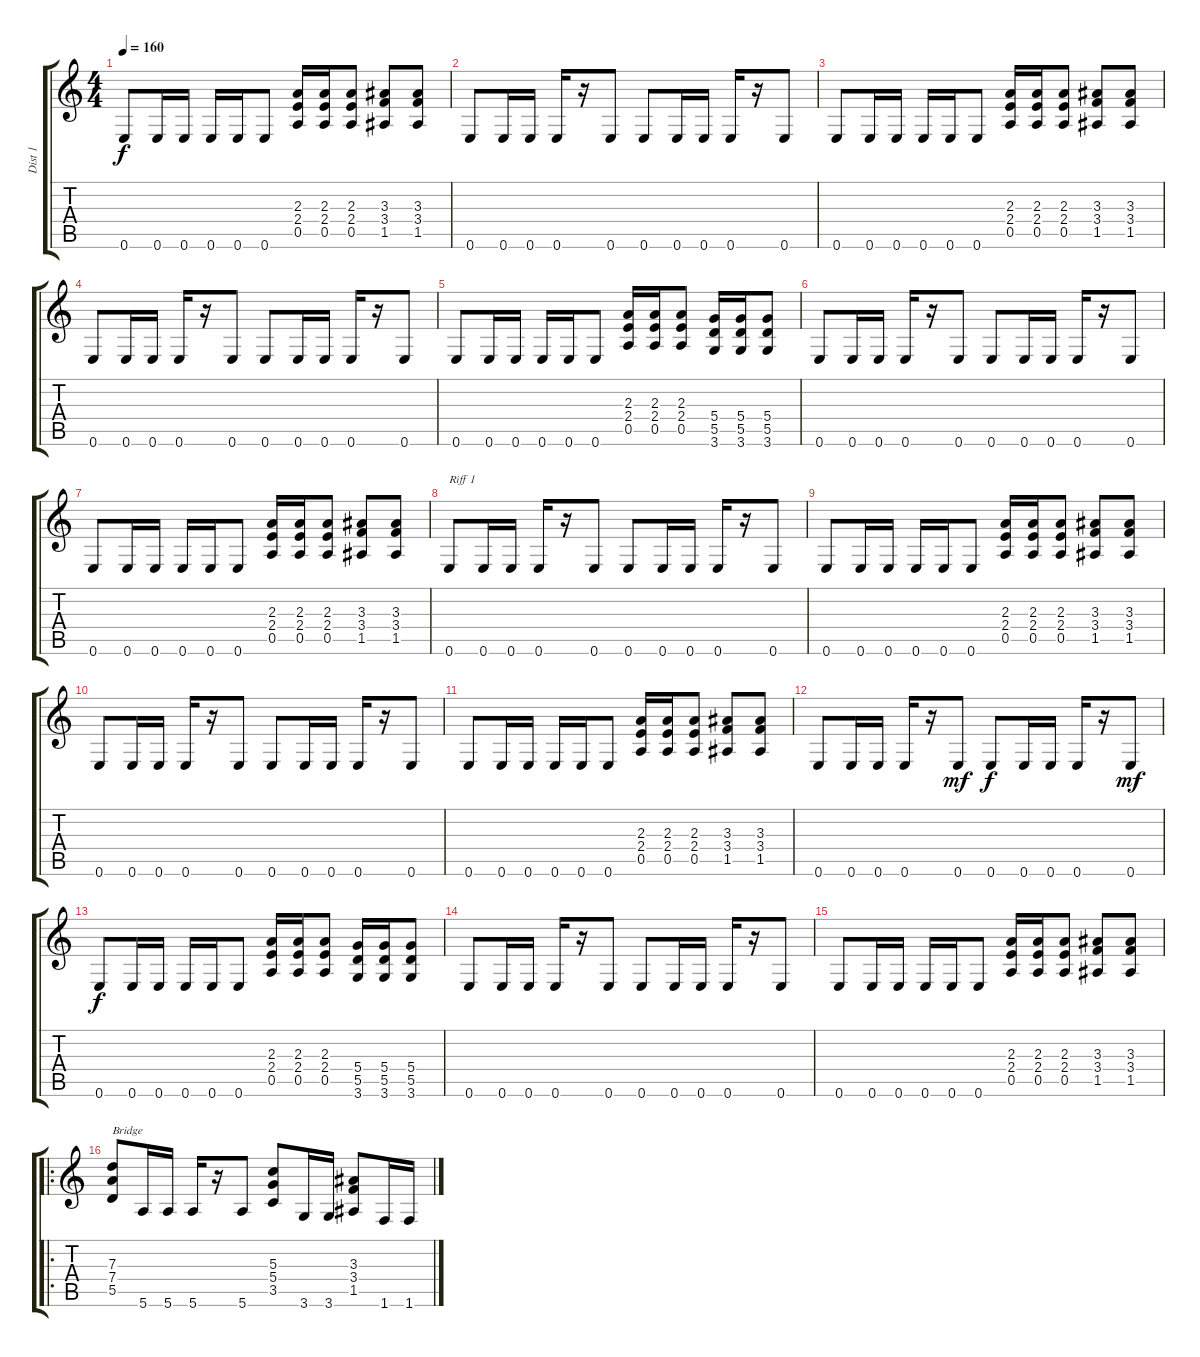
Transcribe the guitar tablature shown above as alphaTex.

\track ("Dist 1" "Dist 1") {instrument overdrivenguitar}
\staff {score tabs}
\tuning (E4 B3 G3 D3 A2 E2) {hide}
\ts (4 4)
\tempo 160
\clef g2
\ks c
0.6.8{dy f} 0.6.16 0.6.16 0.6.16 0.6.16 0.6.8 (2.3 2.4 0.5).16 (2.3 2.4 0.5).16 (2.3 2.4 0.5).8 (3.3 3.4 1.5).8 (3.3 3.4 1.5).8 |
0.6.8 0.6.16 0.6.16 0.6.16 r.16 0.6.8 0.6.8 0.6.16 0.6.16 0.6.16 r.16 0.6.8 |
0.6.8 0.6.16 0.6.16 0.6.16 0.6.16 0.6.8 (2.3 2.4 0.5).16 (2.3 2.4 0.5).16 (2.3 2.4 0.5).8 (3.3 3.4 1.5).8 (3.3 3.4 1.5).8 |
0.6.8 0.6.16 0.6.16 0.6.16 r.16 0.6.8 0.6.8 0.6.16 0.6.16 0.6.16 r.16 0.6.8 |
0.6.8 0.6.16 0.6.16 0.6.16 0.6.16 0.6.8 (2.3 2.4 0.5).16 (2.3 2.4 0.5).16 (2.3 2.4 0.5).8 (5.4 5.5 3.6).16 (5.4 5.5 3.6).16 (5.4 5.5 3.6).8 |
0.6.8 0.6.16 0.6.16 0.6.16 r.16 0.6.8 0.6.8 0.6.16 0.6.16 0.6.16 r.16 0.6.8 |
0.6.8 0.6.16 0.6.16 0.6.16 0.6.16 0.6.8 (2.3 2.4 0.5).16 (2.3 2.4 0.5).16 (2.3 2.4 0.5).8 (3.3 3.4 1.5).8 (3.3 3.4 1.5).8 |
0.6.8{txt "Riff 1"} 0.6.16 0.6.16 0.6.16 r.16 0.6.8 0.6.8 0.6.16 0.6.16 0.6.16 r.16 0.6.8 |
0.6.8 0.6.16 0.6.16 0.6.16 0.6.16 0.6.8 (2.3 2.4 0.5).16 (2.3 2.4 0.5).16 (2.3 2.4 0.5).8 (3.3 3.4 1.5).8 (3.3 3.4 1.5).8 |
0.6.8 0.6.16 0.6.16 0.6.16 r.16 0.6.8 0.6.8 0.6.16 0.6.16 0.6.16 r.16 0.6.8 |
0.6.8 0.6.16 0.6.16 0.6.16 0.6.16 0.6.8 (2.3 2.4 0.5).16 (2.3 2.4 0.5).16 (2.3 2.4 0.5).8 (3.3 3.4 1.5).8 (3.3 3.4 1.5).8 |
0.6.8 0.6.16 0.6.16 0.6.16 r.16 0.6.8{dy mf} 0.6.8{dy f} 0.6.16 0.6.16 0.6.16 r.16 0.6.8{dy mf} |
0.6.8{dy f} 0.6.16 0.6.16 0.6.16 0.6.16 0.6.8 (2.3 2.4 0.5).16 (2.3 2.4 0.5).16 (2.3 2.4 0.5).8 (5.4 5.5 3.6).16 (5.4 5.5 3.6).16 (5.4 5.5 3.6).8 |
0.6.8 0.6.16 0.6.16 0.6.16 r.16 0.6.8 0.6.8 0.6.16 0.6.16 0.6.16 r.16 0.6.8 |
0.6.8 0.6.16 0.6.16 0.6.16 0.6.16 0.6.8 (2.3 2.4 0.5).16 (2.3 2.4 0.5).16 (2.3 2.4 0.5).8 (3.3 3.4 1.5).8 (3.3 3.4 1.5).8 |
\ro
(7.3 7.4 5.5).8{txt "Bridge"} 5.6.16 5.6.16 5.6.16 r.16 5.6.8 (5.3 5.4 3.5).8 3.6.16 3.6.16 (3.3 3.4 1.5).8 1.6.16 1.6.16
